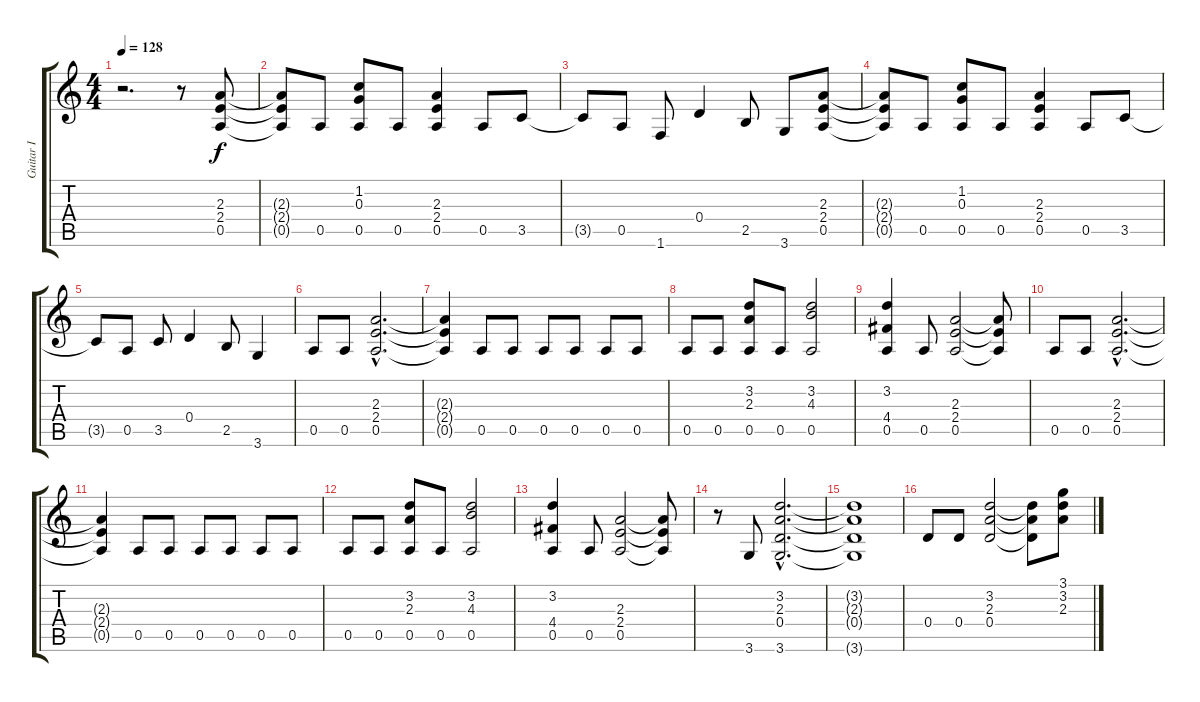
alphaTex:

\track ("Guitar I" "Guitar I") {instrument distortionguitar}
\staff {score tabs}
\tuning (E4 B3 G3 D3 A2 E2) {hide}
\ts (4 4)
\tempo 128
\clef g2
\ks c
r.2{d dy f instrument distortionguitar} r.8 (2.3 2.4 0.5).8 |
(2.3{t} 2.4{t} 0.5{t}).8 0.5.8 (1.2 0.3 0.5).8 0.5.8 (2.3 2.4 0.5).4 0.5.8 3.5.8 |
3.5{t}.8 0.5.8 1.6.8 0.4.4 2.5.8 3.6.8 (2.3 2.4 0.5).8 |
(2.3{t} 2.4{t} 0.5{t}).8 0.5.8 (1.2 0.3 0.5).8 0.5.8 (2.3 2.4 0.5).4 0.5.8 3.5.8 |
3.5{t}.8 0.5.8 3.5.8 0.4.4 2.5.8 3.6.4 |
0.5.8 0.5.8 (2.3{hac} 2.4{hac} 0.5{hac}).2{d} |
(2.3{t} 2.4{t} 0.5{t}).4 0.5.8 0.5.8 0.5.8 0.5.8 0.5.8 0.5.8 |
0.5.8 0.5.8 (3.2 2.3 0.5).8 0.5.8 (3.2 4.3 0.5).2 |
(3.2 4.4 0.5).4 0.5.8 (2.3 2.4 0.5).2 (2.3{t} 2.4{t} 0.5{t}).8 |
0.5.8 0.5.8 (2.3{hac} 2.4{hac} 0.5{hac}).2{d} |
(2.3{t} 2.4{t} 0.5{t}).4 0.5.8 0.5.8 0.5.8 0.5.8 0.5.8 0.5.8 |
0.5.8 0.5.8 (3.2 2.3 0.5).8 0.5.8 (3.2 4.3 0.5).2 |
(3.2 4.4 0.5).4 0.5.8 (2.3 2.4 0.5).2 (2.3{t} 2.4{t} 0.5{t}).8 |
r.8 3.6.8 (3.2{hac} 2.3{hac} 0.4{hac} 3.6{hac}).2{d} |
(3.2{t} 2.3{t} 0.4{t} 3.6{t}).1 |
0.4.8 0.4.8 (3.2 2.3 0.4).2 (3.2{t} 2.3{t} 0.4{t}).8 (3.1 3.2 2.3).8
